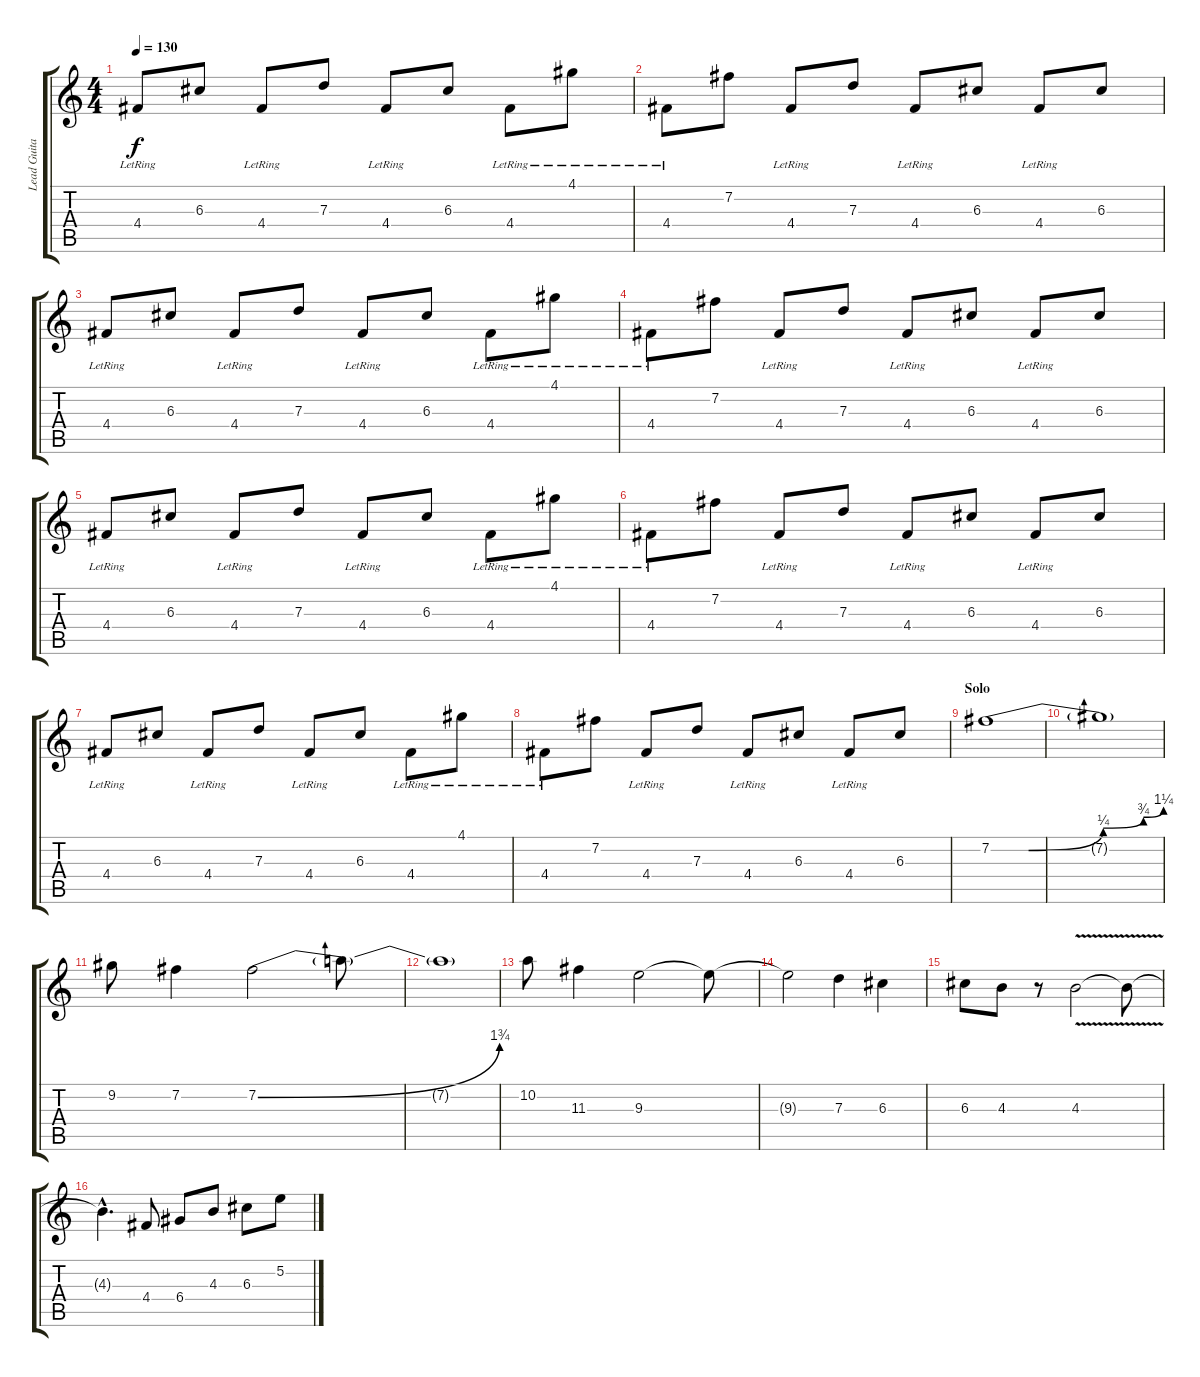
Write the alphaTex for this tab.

\track ("Lead Guitar" "Lead Guita") {instrument electricguitarjazz}
\staff {score tabs}
\tuning (E4 B3 G3 D3 A2 E2) {hide}
\ts (4 4)
\tempo 130
\clef g2
\ks c
4.4{lr}.8{dy f} 6.3.8 4.4{lr}.8 7.3.8 4.4{lr}.8 6.3.8 4.4{lr}.8 4.1{lr}.8 |
4.4{lr}.8 7.2.8 4.4{lr}.8 7.3.8 4.4{lr}.8 6.3.8 4.4{lr}.8 6.3.8 |
4.4{lr}.8 6.3.8 4.4{lr}.8 7.3.8 4.4{lr}.8 6.3.8 4.4{lr}.8 4.1{lr}.8 |
4.4{lr}.8 7.2.8 4.4{lr}.8 7.3.8 4.4{lr}.8 6.3.8 4.4{lr}.8 6.3.8 |
4.4{lr}.8 6.3.8 4.4{lr}.8 7.3.8 4.4{lr}.8 6.3.8 4.4{lr}.8 4.1{lr}.8 |
4.4{lr}.8 7.2.8 4.4{lr}.8 7.3.8 4.4{lr}.8 6.3.8 4.4{lr}.8 6.3.8 |
4.4{lr}.8 6.3.8 4.4{lr}.8 7.3.8 4.4{lr}.8 6.3.8 4.4{lr}.8 4.1{lr}.8 |
4.4{lr}.8 7.2.8 4.4{lr}.8 7.3.8 4.4{lr}.8 6.3.8 4.4{lr}.8 6.3.8 |
\section ("" "Solo ")
7.2{be (custom 0 0 13 0 39 1 53 3 60 5)}.1{volume 14 instrument distortionguitar} |
7.2{t}.1 |
9.2.8 7.2.4 7.2{be (bend 0 0 60 7)}.2 7.2{t}.8 |
7.2{t}.1 |
10.2.8 11.3.4 9.3.2 9.3{t}.8 |
9.3{t}.2 7.3.4 6.3.4 |
6.3.8 4.3.8 r.8 4.3{v}.2 4.3{t}.8 |
4.3{hac t}.4{d} 4.4.8{volume 13 instrument distortionguitar} 6.4.8 4.3.8 6.3.8 5.2.8
